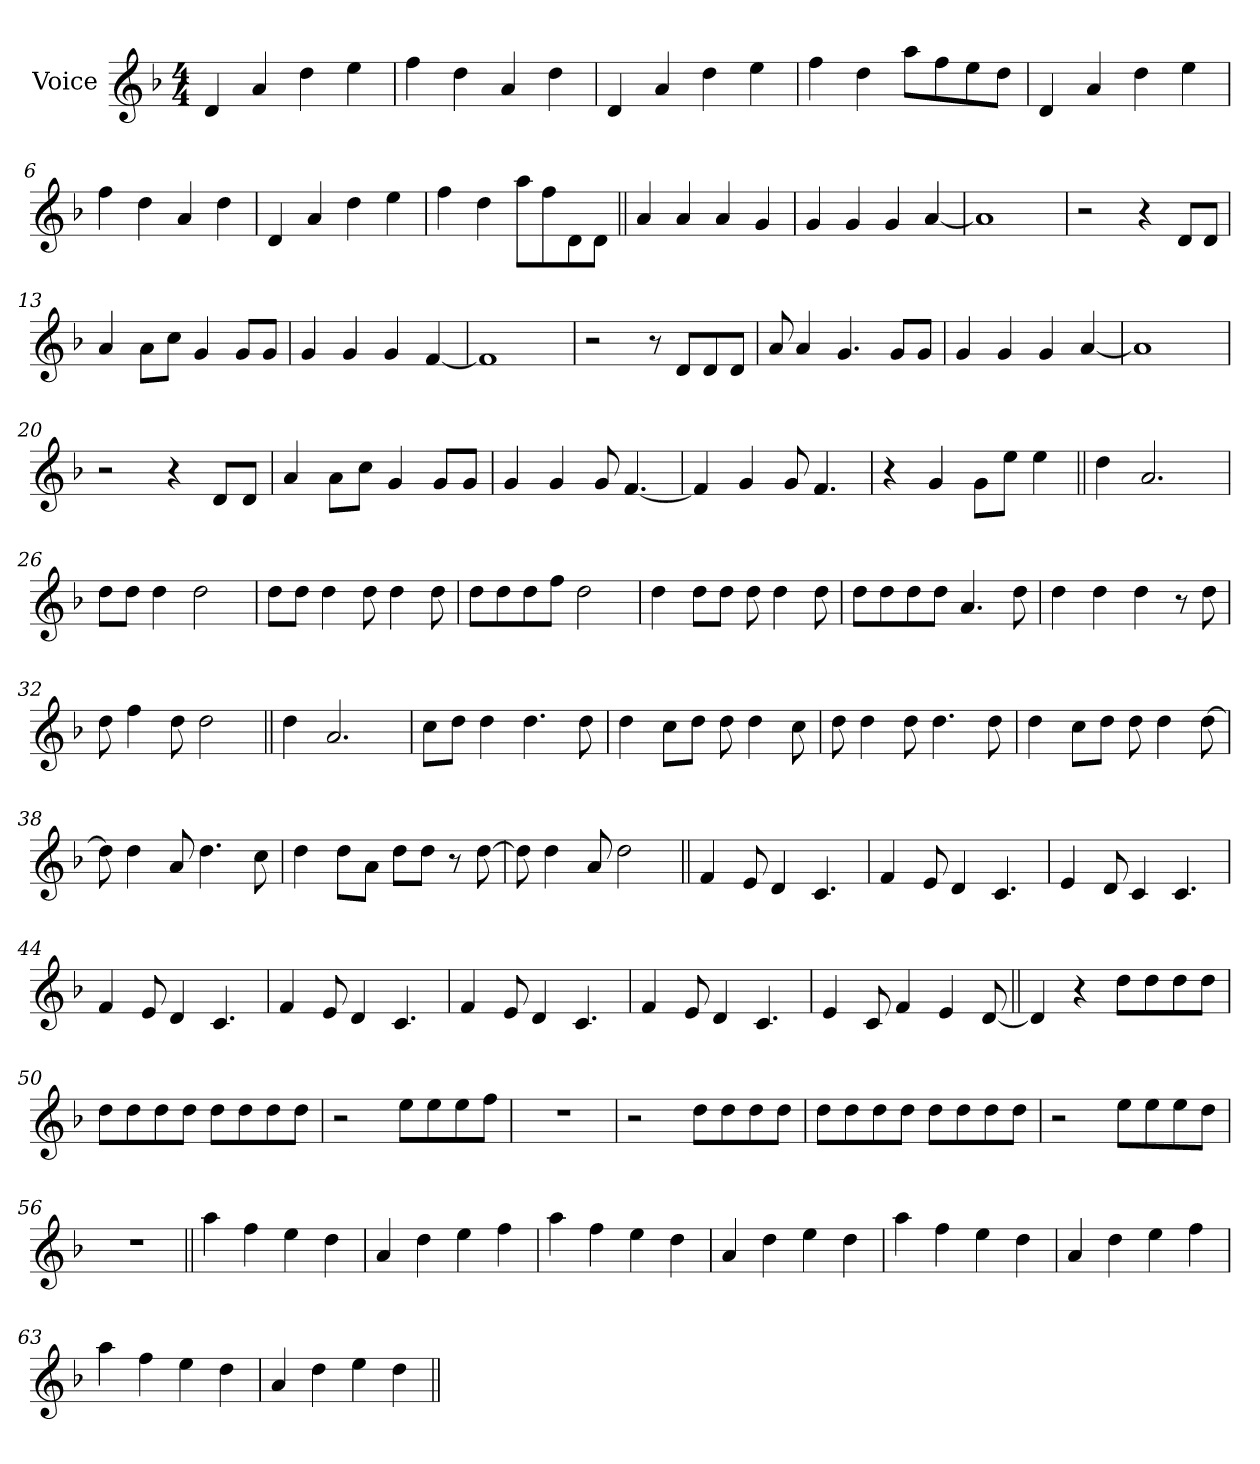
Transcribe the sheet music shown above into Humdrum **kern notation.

**kern
*part1
*staff1
*I"Voice
*I'Vc.
*clefG2
*k[b-]
*M4/4
*MM140
=1
4d!
4a!
4dd!
4ee!
=2
4ff!
4dd!
4a!
4dd!
=3
4d!
4a!
4dd!
4ee!
=4
4ff!
4dd!
8aa!L
8ff!
8ee!
8dd!J
=5
4d!
4a!
4dd!
4ee!
=6
4ff!
4dd!
4a!
4dd!
=7
4d!
4a!
4dd!
4ee!
=8
4ff!
4dd!
8aa!L
8ff!
8d
8dJ
=9||
4a
4a
4a
4g
=10
4g
4g
4g
[4a
=11
1a]
=12
2r
4r
8dL
8dJ
=13
4a
8aL
8ccJ
4g
8gL
8gJ
=14
4g
4g
4g
[4f
=15
1f]
=16
2r
8r
8dL
8d
8dJ
=17
8a
4a
4.g
8gL
8gJ
=18
4g
4g
4g
[4a
=19
1a]
=20
2r
4r
8dL
8dJ
=21
4a
8aL
8ccJ
4g
8gL
8gJ
=22
4g
4g
8g
[4.f
=23
4f]
4g
8g
4.f
=24
4r
4g
8gL
8eeJ
4ee
=25||
4dd
2.a
=26
8ddL
8ddJ
4dd
2dd
=27
8ddL
8ddJ
4dd
8dd
4dd
8dd
=28
8ddL
8dd
8dd
8ffJ
2dd
=29
4dd
8ddL
8ddJ
8dd
4dd
8dd
=30
8ddL
8dd
8dd
8ddJ
4.a
8dd
=31
4dd
4dd
4dd
8r
8dd
=32
8dd
4ff
8dd
2dd
=33||
4dd
2.a
=34
8ccL
8ddJ
4dd
4.dd
8dd
=35
4dd
8ccL
8ddJ
8dd
4dd
8cc
=36
8dd
4dd
8dd
4.dd
8dd
=37
4dd
8ccL
8ddJ
8dd
4dd
[8dd
=38
8dd]
4dd
8a
4.dd
8cc
=39
4dd
8ddL
8aJ
8ddL
8ddJ
8r
[8dd
=40
8dd]
4dd
8a
2dd
=41||
4f
8e
4d
4.c
=42
4f
8e
4d
4.c
=43
4e
8d
4c
4.c
=44
4f
8e
4d
4.c
=45
4f
8e
4d
4.c
=46
4f
8e
4d
4.c
=47
4f
8e
4d
4.c
=48
4e
8c
4f
4e
[8d
=49||
4d]
4r
8dd!L
8dd!
8dd!
8dd!J
=50
8dd!L
8dd!
8dd!
8dd!J
8dd!L
8dd!
8dd!
8dd!J
=51
2r
8ee!L
8ee!
8ee!
8ff!J
=52
1r
=53
2r
8dd!L
8dd!
8dd!
8dd!J
=54
8dd!L
8dd!
8dd!
8dd!J
8dd!L
8dd!
8dd!
8dd!J
=55
2r
8ee!L
8ee!
8ee!
8dd!J
=56
1r
=57||
4aa!
4ff!
4ee!
4dd!
=58
4a!
4dd!
4ee!
4ff!
=59
4aa!
4ff!
4ee!
4dd!
=60
4a!
4dd!
4ee!
4dd!
=61
4aa!
4ff!
4ee!
4dd!
=62
4a!
4dd!
4ee!
4ff!
=63
4aa!
4ff!
4ee!
4dd!
=64
4a!
4dd!
4ee!
4dd!
=||
*-
